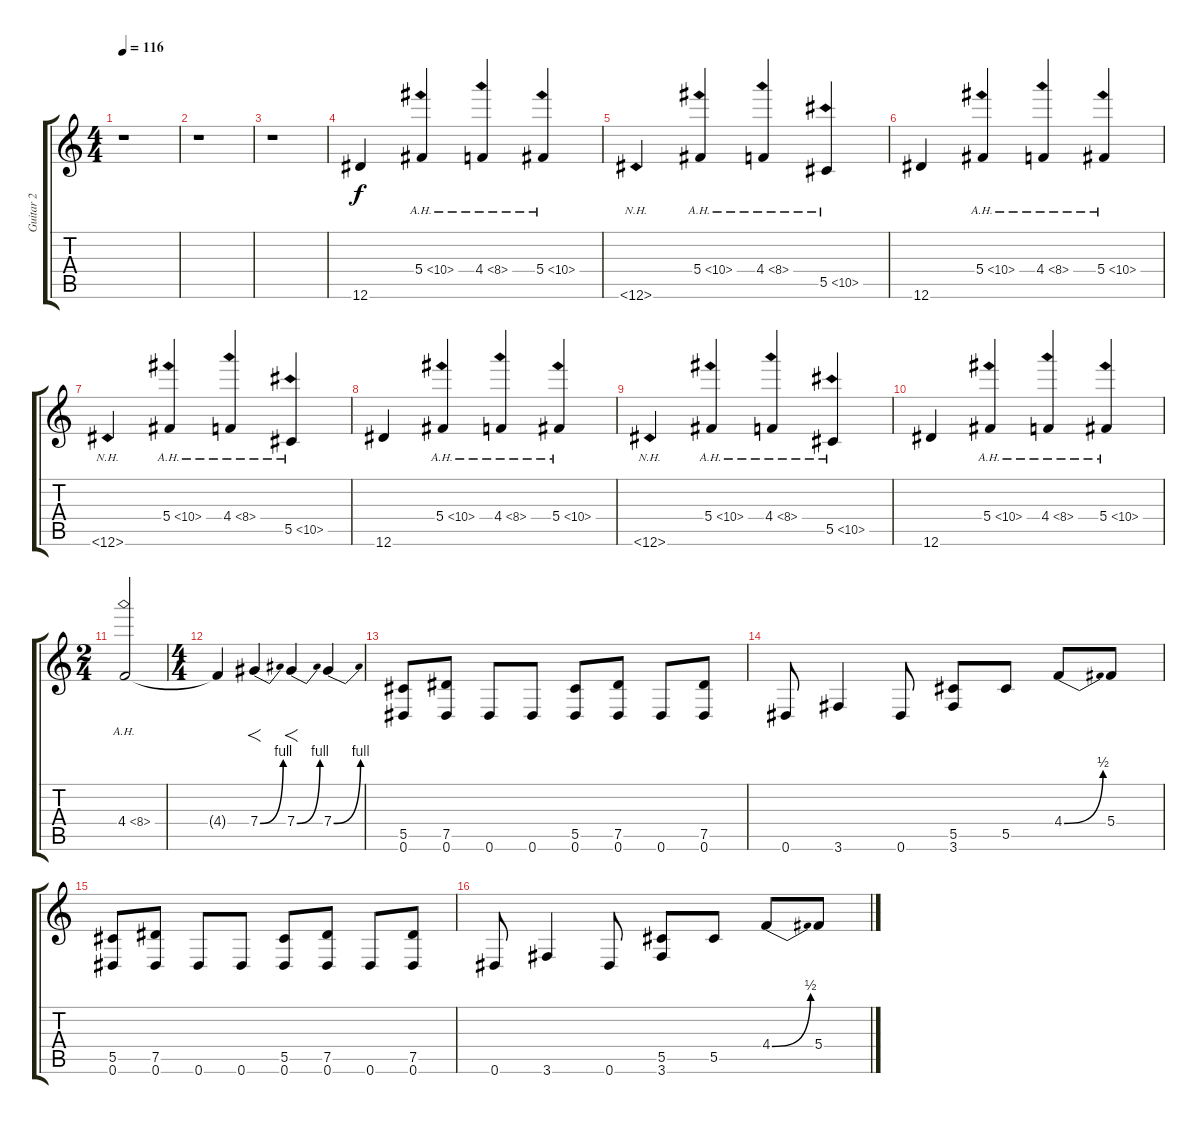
\track ("Guitar 2" "Guitar 2") {instrument distortionguitar}
\staff {score tabs}
\tuning (Eb4 Bb3 Gb3 Db3 Ab2 Eb2) {hide}
\ts (4 4)
\tempo 116
\clef g2
\ks c
r.1{dy f} |
r.1 |
r.1 |
12.6.4{volume 6 instrument electricguitarclean} 5.4{ah 5}.4{instrument guitarharmonics} 4.4{ah 4}.4 5.4{ah 5}.4 |
12.6{nh}.4 5.4{ah 5}.4 4.4{ah 4}.4 5.5{ah 5}.4 |
12.6.4 5.4{ah 5}.4 4.4{ah 4}.4 5.4{ah 5}.4 |
12.6{nh}.4 5.4{ah 5}.4 4.4{ah 4}.4 5.5{ah 5}.4 |
12.6.4 5.4{ah 5}.4 4.4{ah 4}.4 5.4{ah 5}.4 |
12.6{nh}.4 5.4{ah 5}.4 4.4{ah 4}.4 5.5{ah 5}.4 |
12.6.4 5.4{ah 5}.4 4.4{ah 4}.4 5.4{ah 5}.4 |
\ts (2 4)
4.4{ah 4}.2 |
\ts (4 4)
4.4{t}.4 7.4{be (bend 0 0 60 4)}.4{f volume 16 instrument distortionguitar} 7.4{be (bend 0 0 60 4)}.4{f} 7.4{be (bend 0 0 60 4)}.4 |
(5.5 0.6).8{volume 15} (7.5 0.6).8 0.6.8 0.6.8 (5.5 0.6).8 (7.5 0.6).8 0.6.8 (7.5 0.6).8 |
0.6.8 3.6.4 0.6.8 (5.5 3.6).8 5.5.8 4.4{be (bend 0 0 60 2)}.8 5.4.8 |
(5.5 0.6).8 (7.5 0.6).8 0.6.8 0.6.8 (5.5 0.6).8 (7.5 0.6).8 0.6.8 (7.5 0.6).8 |
0.6.8 3.6.4 0.6.8 (5.5 3.6).8 5.5.8 4.4{be (bend 0 0 60 2)}.8 5.4.8
